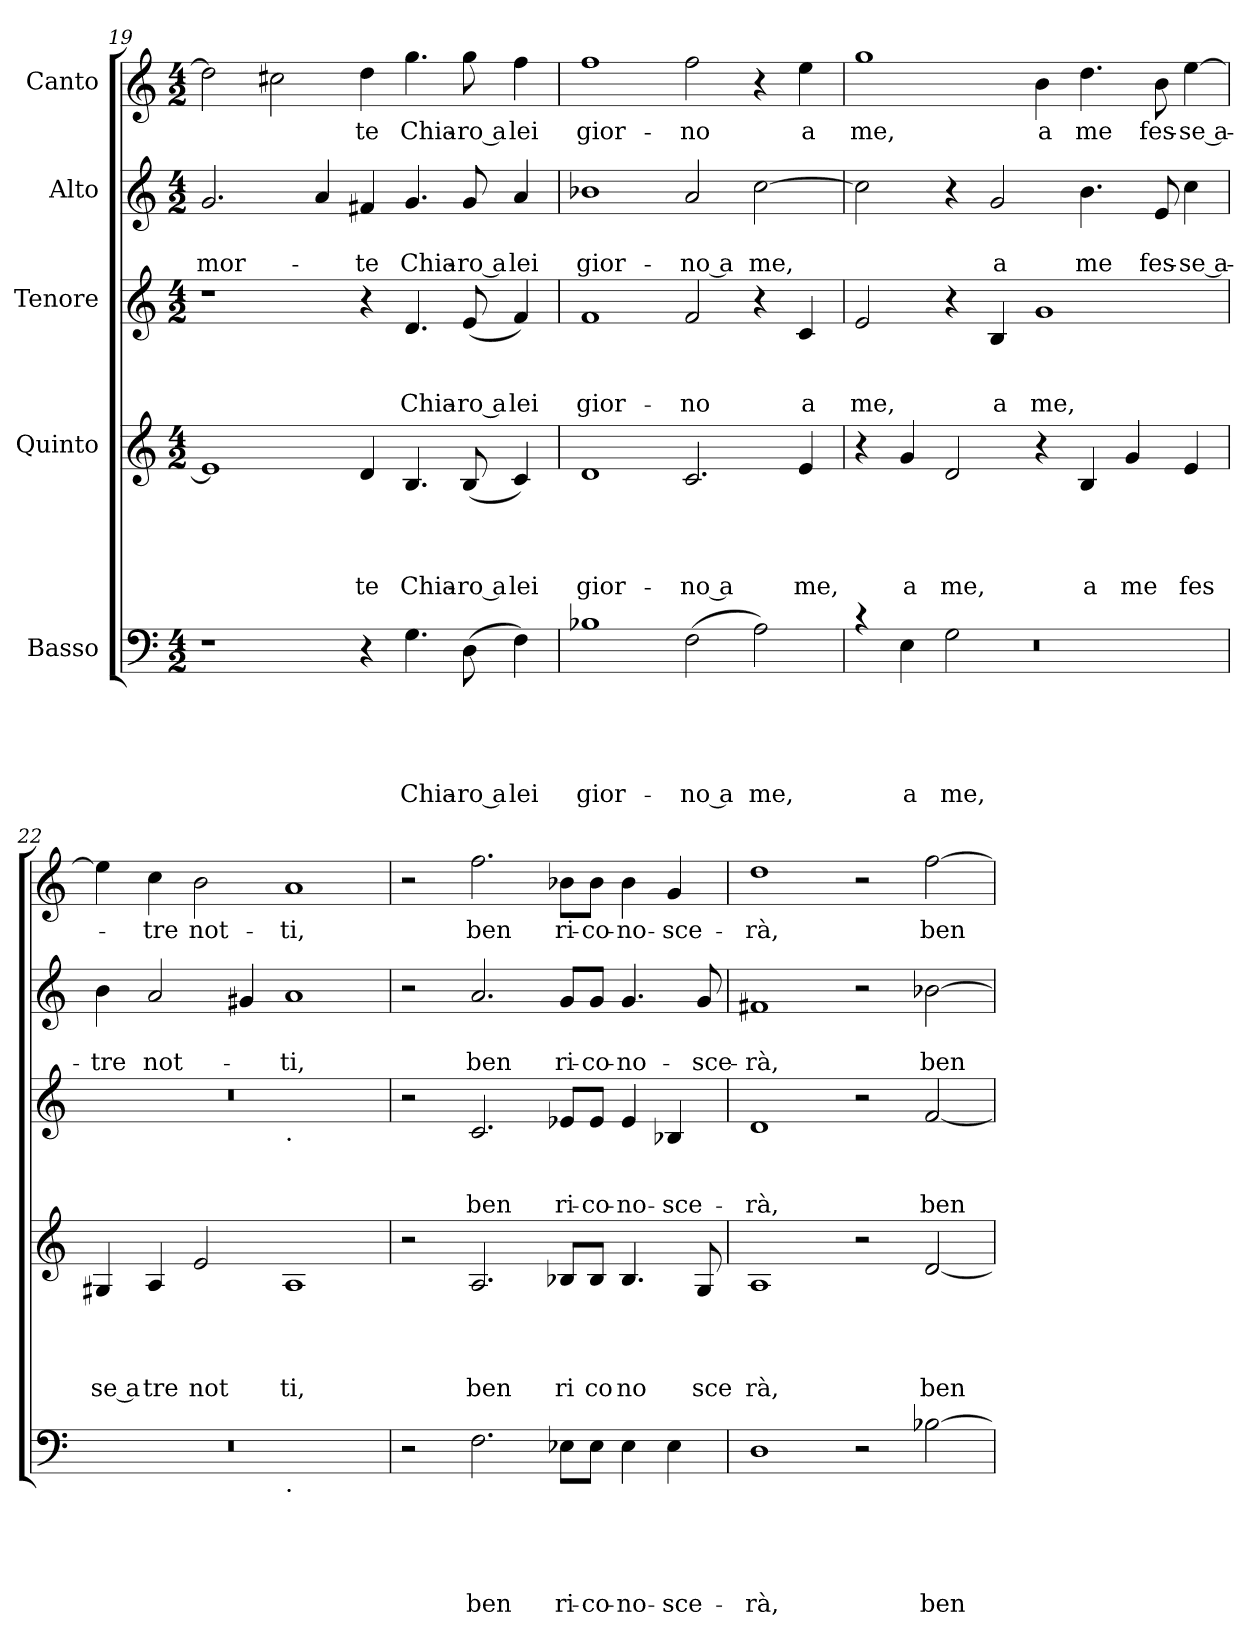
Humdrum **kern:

**kern	**text	**text	**text	**text	**text	**kern	**text	**text	**text	**text	**kern	**text	**text	**text	**kern	**text	**text	**kern	**text
*part5	*part5	*part5	*part5	*part5	*part5	*part4	*part4	*part4	*part4	*part4	*part3	*part3	*part3	*part3	*part2	*part2	*part2	*part1	*part1
*staff5	*staff5	*staff5	*staff5	*staff5	*staff5	*staff4	*staff4	*staff4	*staff4	*staff4	*staff3	*staff3	*staff3	*staff3	*staff2	*staff2	*staff2	*staff1	*staff1
*I"Basso	*	*	*	*	*	*I"Quinto	*	*	*	*	*I"Tenore	*	*	*	*I"Alto	*	*	*I"Canto	*
*clefF4	*	*	*	*	*	*clefG2	*	*	*	*	*clefG2	*	*	*	*clefG2	*	*	*clefG2	*
*k[]	*	*	*	*	*	*k[]	*	*	*	*	*k[]	*	*	*	*k[]	*	*	*k[]	*
*C:	*	*	*	*	*	*C:	*	*	*	*	*C:	*	*	*	*C:	*	*	*C:	*
*M4/2	*	*	*	*	*	*M4/2	*	*	*	*	*M4/2	*	*	*	*M4/2	*	*	*M4/2	*
=19	=19	=19	=19	=19	=19	=19	=19	=19	=19	=19	=19	=19	=19	=19	=19	=19	=19	=19	=19
!	!	!	!	!	!	!	!	!	!	!	!	!	!	!	!	!	!LO:LY:b	!	!
1r	.	.	.	.	.	1e]	.	.	.	.	1r	.	.	.	2.g/	.	mor-	2dd\]	.
.	.	.	.	.	.	.	.	.	.	.	.	.	.	.	.	.	.	2cc#X\	.
.	.	.	.	.	.	.	.	.	.	.	.	.	.	.	4a/	.	.	.	.
!	!	!	!	!	!	!	!	!	!	!LO:LY:b	!	!	!	!	!	!	!LO:LY:b	!	!LO:LY:b
4r	.	.	.	.	.	4d/	.	.	.	-te	4r	.	.	.	4f#X/	.	-te	4dd\	-te
!	!	!	!	!	!LO:LY:b	!	!	!	!	!LO:LY:b	!	!	!	!LO:LY:b	!	!	!LO:LY:b	!	!LO:LY:b
4.G\	.	.	.	.	Chia-	4.B/	.	.	.	Chia-	4.d/	.	.	Chia-	4.g/	.	Chia-	4.gg\	Chia-
!	!	!	!	!	!LO:LY:b:rj	!	!	!	!	!LO:LY:b:rj	!	!	!	!LO:LY:b:rj	!	!	!LO:LY:b:rj	!	!LO:LY:b:rj
(<8D\	.	.	.	.	-ro a	(<8B/	.	.	.	-ro a	(<8e/	.	.	-ro a	8g/	.	-ro a	8gg\	-ro a
!	!	!	!	!	!LO:LY:b	!	!	!	!	!LO:LY:b	!	!	!	!LO:LY:b	!	!	!LO:LY:b	!	!LO:LY:b
4F\)	.	.	.	.	lei	4c/)	.	.	.	lei	4f/)	.	.	lei	4a/	.	lei	4ff\	lei
=20	=20	=20	=20	=20	=20	=20	=20	=20	=20	=20	=20	=20	=20	=20	=20	=20	=20	=20	=20
!	!	!	!	!	!LO:LY:b	!	!	!	!	!LO:LY:b	!	!	!	!LO:LY:b	!	!	!LO:LY:b	!	!LO:LY:b
1B-X	.	.	.	.	gior-	1d	.	.	.	gior-	1f	.	.	gior-	1b-X	.	gior-	1ff	gior-
!	!	!	!	!	!LO:LY:b:rj	!	!	!	!	!LO:LY:b:rj	!	!	!	!LO:LY:b	!	!	!LO:LY:b:rj	!	!LO:LY:b
(<2F\	.	.	.	.	-no a	2.c/	.	.	.	-no a	2f/	.	.	-no	2a/	.	-no a	2ff\	-no
!	!	!	!	!	!LO:LY:b	!	!	!	!	!	!	!	!	!	!	!	!LO:LY:b	!	!
2A\)	.	.	.	.	me,	.	.	.	.	.	4r	.	.	.	[<2cc\	.	me,	4r	.
!	!	!	!	!	!	!	!	!	!	!LO:LY:b	!	!	!	!LO:LY:b	!	!	!	!	!LO:LY:b
.	.	.	.	.	.	4e/	.	.	.	me,	4c/	.	.	a	.	.	.	4ee\	a
!!LO:LB:g=z
=21	=21	=21	=21	=21	=21	=21	=21	=21	=21	=21	=21	=21	=21	=21	=21	=21	=21	=21	=21
*^	*	*	*	*	*	*	*	*	*	*	*	*	*	*	*	*	*	*	*
*	*^	*	*	*	*	*	*	*	*	*	*	*	*	*	*	*	*	*	*	*
!	!	!LO:N:vis=1	!	!	!	!	!	!	!	!	!	!	!	!	!	!LO:LY:b	!	!	!	!	!LO:LY:b
4rc	2ryy	0r	.	.	.	.	.	4r	.	.	.	.	2e/	.	.	me,	2cc\]	.	.	1gg	me,
!	!	!	!	!	!	!	!LO:LY:b	!	!	!	!	!LO:LY:b	!	!	!	!	!	!	!	!	!
4E\	.	.	.	.	.	.	a	4g/	.	.	.	a	.	.	.	.	.	.	.	.	.
!	!	!	!	!	!	!	!LO:LY:b	!	!	!	!	!LO:LY:b	!	!	!	!	!	!	!	!	!
2ryy	2G\	.	.	.	.	.	me,	2d/	.	.	.	me,	4r	.	.	.	4r	.	.	.	.
!	!	!	!	!	!	!	!	!	!	!	!	!	!	!	!	!LO:LY:b	!	!	!LO:LY:b	!	!
.	.	.	.	.	.	.	.	.	.	.	.	.	4B/	.	.	a	2g/	.	a	.	.
!	!	!	!	!	!	!	!	!	!	!	!	!	!	!	!	!LO:LY:b	!	!	!	!	!LO:LY:b
1ryy	1ryy	.	.	.	.	.	.	4r	.	.	.	.	1g	.	.	me,	.	.	.	4b\	a
!	!	!	!	!	!	!	!	!	!	!	!	!LO:LY:b	!	!	!	!	!	!	!LO:LY:b	!	!LO:LY:b
.	.	.	.	.	.	.	.	4B/	.	.	.	a	.	.	.	.	4.b\	.	me	4.dd\	me
!	!	!	!	!	!	!	!	!	!	!	!	!LO:LY:b	!	!	!	!	!	!	!	!	!
.	.	.	.	.	.	.	.	4g/	.	.	.	me	.	.	.	.	.	.	.	.	.
!	!	!	!	!	!	!	!	!	!	!	!	!	!	!	!	!	!	!	!LO:LY:b	!	!LO:LY:b
.	.	.	.	.	.	.	.	.	.	.	.	.	.	.	.	.	8e/	.	fes-	8b\	fes-
!	!	!	!	!	!	!	!	!	!	!	!	!LO:LY:b	!	!	!	!	!	!	!LO:LY:b:rj	!	!LO:LY:b
.	.	.	.	.	.	.	.	4e/	.	.	.	fes	.	.	.	.	4cc\	.	-se a-	[>4ee\	-se a-
*v	*v	*v	*	*	*	*	*	*	*	*	*	*	*	*	*	*	*	*	*	*	*
=22	=22	=22	=22	=22	=22	=22	=22	=22	=22	=22	=22	=22	=22	=22	=22	=22	=22	=22	=22
!	!	!	!	!	!	!	!	!	!	!LO:LY:b:rj	!	!	!	!	!	!	!LO:LY:b	!	!
*^	*	*	*	*	*	*	*	*	*	*	*^	*	*	*	*	*	*	*	*
0r	1ryy	.	.	.	.	.	4G#X/	.	.	.	se a	0r	1ryy	.	.	.	4b\	.	-tre	4ee\]	.
!	!	!	!	!	!	!	!	!	!	!	!LO:LY:b	!	!	!	!	!	!	!	!LO:LY:b	!	!LO:LY:b
.	.	.	.	.	.	.	4A/	.	.	.	tre	.	.	.	.	.	2a/	.	not-	4cc\	-tre
!	!	!	!	!	!	!	!	!	!	!	!LO:LY:b	!	!	!	!	!	!	!	!	!	!LO:LY:b
.	.	.	.	.	.	.	2e/	.	.	.	not	.	.	.	.	.	.	.	.	2b\	not-
.	.	.	.	.	.	.	.	.	.	.	.	.	.	.	.	.	4g#X/	.	.	.	.
!	!	!	!	!	!	!	!	!	!	!	!	!	!LO:TX:b:t=.	!	!	!	!	!	!	!	!
!	!LO:TX:b:t=.	!	!	!	!	!	!	!	!	!	!	!	!	!	!	!	!	!	!	!	!
!	!	!	!	!	!	!	!	!	!	!	!LO:LY:b	!	!	!	!	!	!	!	!LO:LY:b	!	!LO:LY:b
.	1ryy	.	.	.	.	.	1A	.	.	.	ti,	.	1ryy	.	.	.	1a	.	-ti,	1a	-ti,
*v	*v	*	*	*	*	*	*	*	*	*	*	*v	*v	*	*	*	*	*	*	*	*
=23	=23	=23	=23	=23	=23	=23	=23	=23	=23	=23	=23	=23	=23	=23	=23	=23	=23	=23	=23
2r	.	.	.	.	.	2r	.	.	.	.	2r	.	.	.	2r	.	.	2r	.
!	!	!	!	!	!LO:LY:b	!	!	!	!	!LO:LY:b	!	!	!	!LO:LY:b	!	!	!LO:LY:b	!	!LO:LY:b
2.F\	.	.	.	.	ben	2.A/	.	.	.	ben	2.c/	.	.	ben	2.a/	.	ben	2.ff\	ben
!	!	!	!	!	!LO:LY:b	!	!	!	!	!LO:LY:b	!	!	!	!LO:LY:b	!	!	!LO:LY:b	!	!LO:LY:b
8E-X\L	.	.	.	.	ri-	8B-X/L	.	.	.	ri	8e-X/L	.	.	ri-	8g/L	.	ri-	8b-X\L	ri-
!	!	!	!	!	!LO:LY:b	!	!	!	!	!LO:LY:b	!	!	!	!LO:LY:b	!	!	!LO:LY:b	!	!LO:LY:b
8E-\J	.	.	.	.	-co-	8B-/J	.	.	.	co	8e-/J	.	.	-co-	8g/J	.	-co-	8b-\J	-co-
!	!	!	!	!	!LO:LY:b	!	!	!	!	!LO:LY:b	!	!	!	!LO:LY:b	!	!	!LO:LY:b	!	!LO:LY:b
4E-\	.	.	.	.	-no-	4.B-/	.	.	.	no	4e-/	.	.	-no-	4.g/	.	-no-	4b-\	-no-
!	!	!	!	!	!LO:LY:b	!	!	!	!	!	!	!	!	!LO:LY:b	!	!	!	!	!LO:LY:b
4E-\	.	.	.	.	-sce-	.	.	.	.	.	4B-X/	.	.	-sce-	.	.	.	4g/	-sce-
!	!	!	!	!	!	!	!	!	!	!LO:LY:b	!	!	!	!	!	!	!LO:LY:b	!	!
.	.	.	.	.	.	8G/	.	.	.	sce	.	.	.	.	8g/	.	-sce-	.	.
=24	=24	=24	=24	=24	=24	=24	=24	=24	=24	=24	=24	=24	=24	=24	=24	=24	=24	=24	=24
!	!	!	!	!	!LO:LY:b	!	!	!	!	!LO:LY:b	!	!	!	!LO:LY:b	!	!	!LO:LY:b	!	!LO:LY:b
1D	.	.	.	.	-rà,	1A	.	.	.	rà,	1d	.	.	-rà,	1f#X	.	-rà,	1dd	-rà,
2r	.	.	.	.	.	2r	.	.	.	.	2r	.	.	.	2r	.	.	2r	.
!	!	!	!	!	!LO:LY:b	!	!	!	!	!LO:LY:b	!	!	!	!LO:LY:b	!	!	!LO:LY:b	!	!LO:LY:b
[>2B-X\	.	.	.	.	ben	[<2d/	.	.	.	ben	[<2f/	.	.	ben	[>2b-X\	.	ben	[>2ff\	ben
=	=	=	=	=	=	=	=	=	=	=	=	=	=	=	=	=	=	=	=
*-	*-	*-	*-	*-	*-	*-	*-	*-	*-	*-	*-	*-	*-	*-	*-	*-	*-	*-	*-
